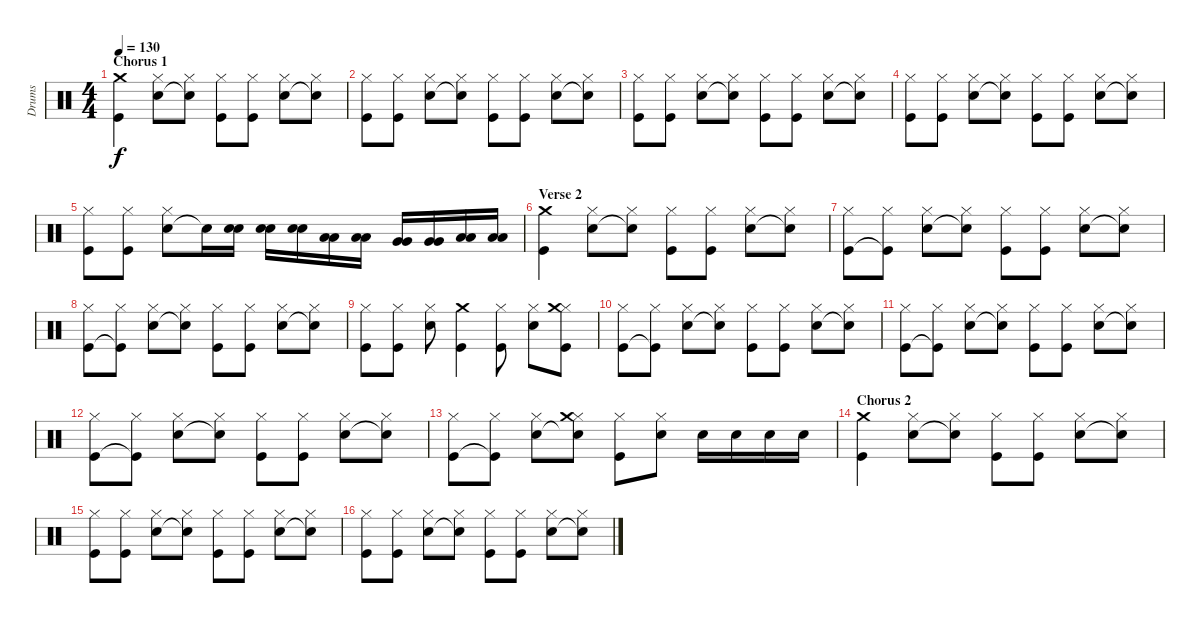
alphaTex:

\track ("Drums" "Drums") {instrument percussion}
\staff {score}
\articulation defaults
\ts (4 4)
\section ("" "Chorus 1")
\tempo 130
\clef neutral
\ks c
("Kick (hit)" "Crash medium (hit)").4{dy f} ("Snare (hit) 2" "Hi-Hat (closed)").8 ("Snare (hit) 2"{t} "Hi-Hat (closed)").8 ("Kick (hit)" "Hi-Hat (closed)").8 ("Kick (hit)" "Hi-Hat (closed)").8 ("Snare (hit) 2" "Hi-Hat (closed)").8 ("Snare (hit) 2"{t} "Hi-Hat (closed)").8 |
("Kick (hit)" "Hi-Hat (closed)").8 ("Kick (hit)" "Hi-Hat (closed)").8 ("Snare (hit) 2" "Hi-Hat (closed)").8 ("Snare (hit) 2"{t} "Hi-Hat (closed)").8 ("Kick (hit)" "Hi-Hat (closed)").8 ("Kick (hit)" "Hi-Hat (closed)").8 ("Snare (hit) 2" "Hi-Hat (closed)").8 ("Snare (hit) 2"{t} "Hi-Hat (closed)").8 |
("Kick (hit)" "Hi-Hat (closed)").8 ("Kick (hit)" "Hi-Hat (closed)").8 ("Snare (hit) 2" "Hi-Hat (closed)").8 ("Snare (hit) 2"{t} "Hi-Hat (closed)").8 ("Kick (hit)" "Hi-Hat (closed)").8 ("Kick (hit)" "Hi-Hat (closed)").8 ("Snare (hit) 2" "Hi-Hat (closed)").8 ("Snare (hit) 2"{t} "Hi-Hat (closed)").8 |
("Kick (hit)" "Hi-Hat (closed)").8 ("Kick (hit)" "Hi-Hat (closed)").8 ("Snare (hit) 2" "Hi-Hat (closed)").8 ("Snare (hit) 2"{t} "Hi-Hat (closed)").8 ("Kick (hit)" "Hi-Hat (closed)").8 ("Kick (hit)" "Hi-Hat (closed)").8 ("Snare (hit) 2" "Hi-Hat (closed)").8 ("Snare (hit) 2"{t} "Hi-Hat (closed)").8 |
("Kick (hit)" "Hi-Hat (closed)").8 ("Kick (hit)" "Hi-Hat (closed)").8 ("Snare (hit) 2" "Hi-Hat (closed)").8 "Snare (hit) 2"{t}.16 ("Snare (hit) 2" "Snare (hit) 2").16 ("Snare (hit) 2" "Snare (hit) 2").16 ("Snare (hit) 2" "Snare (hit) 2").16 ("Low Tom (hit)" "Low Tom (hit)").16 ("Low Tom (hit)" "Low Tom (hit)").16 ("Very Low Tom (hit)" "Very Low Tom (hit)").16 ("Very Low Tom (hit)" "Very Low Tom (hit)").16 ("Low Floor Tom (hit)" "Low Floor Tom (hit)").16 ("Low Floor Tom (hit)" "Low Floor Tom (hit)").16 |
\section ("" "Verse 2")
("Kick (hit)" "Crash medium (hit)").4 ("Snare (hit) 2" "Hi-Hat (closed)").8 ("Snare (hit) 2"{t} "Hi-Hat (closed)").8 ("Kick (hit)" "Hi-Hat (closed)").8 ("Kick (hit)" "Hi-Hat (closed)").8 ("Snare (hit) 2" "Hi-Hat (closed)").8 ("Snare (hit) 2"{t} "Hi-Hat (closed)").8 |
("Kick (hit)" "Hi-Hat (closed)").8 ("Kick (hit)"{t} "Hi-Hat (closed)").8 ("Snare (hit) 2" "Hi-Hat (closed)").8 ("Snare (hit) 2"{t} "Hi-Hat (closed)").8 ("Kick (hit)" "Hi-Hat (closed)").8 ("Kick (hit)" "Hi-Hat (closed)").8 ("Snare (hit) 2" "Hi-Hat (closed)").8 ("Snare (hit) 2"{t} "Hi-Hat (closed)").8 |
("Kick (hit)" "Hi-Hat (closed)").8 ("Kick (hit)"{t} "Hi-Hat (closed)").8 ("Snare (hit) 2" "Hi-Hat (closed)").8 ("Snare (hit) 2"{t} "Hi-Hat (closed)").8 ("Kick (hit)" "Hi-Hat (closed)").8 ("Kick (hit)" "Hi-Hat (closed)").8 ("Snare (hit) 2" "Hi-Hat (closed)").8 ("Snare (hit) 2"{t} "Hi-Hat (closed)").8 |
("Kick (hit)" "Hi-Hat (closed)").8 ("Kick (hit)" "Hi-Hat (closed)").8 ("Snare (hit) 2" "Hi-Hat (closed)").8 ("Kick (hit)" "Crash medium (hit)").4 ("Kick (hit)" "Hi-Hat (closed)").8 ("Snare (hit) 2" "Hi-Hat (closed)").8 ("Kick (hit)" "Hi-Hat (closed)" "Crash medium (hit)").8 |
("Kick (hit)" "Hi-Hat (closed)").8 ("Kick (hit)"{t} "Hi-Hat (closed)").8 ("Snare (hit) 2" "Hi-Hat (closed)").8 ("Snare (hit) 2"{t} "Hi-Hat (closed)").8 ("Kick (hit)" "Hi-Hat (closed)").8 ("Kick (hit)" "Hi-Hat (closed)").8 ("Snare (hit) 2" "Hi-Hat (closed)").8 ("Snare (hit) 2"{t} "Hi-Hat (closed)").8 |
("Kick (hit)" "Hi-Hat (closed)").8 ("Kick (hit)"{t} "Hi-Hat (closed)").8 ("Snare (hit) 2" "Hi-Hat (closed)").8 ("Snare (hit) 2"{t} "Hi-Hat (closed)").8 ("Kick (hit)" "Hi-Hat (closed)").8 ("Kick (hit)" "Hi-Hat (closed)").8 ("Snare (hit) 2" "Hi-Hat (closed)").8 ("Snare (hit) 2"{t} "Hi-Hat (closed)").8 |
("Kick (hit)" "Hi-Hat (closed)").8 ("Kick (hit)"{t} "Hi-Hat (closed)").8 ("Snare (hit) 2" "Hi-Hat (closed)").8 ("Snare (hit) 2"{t} "Hi-Hat (closed)").8 ("Kick (hit)" "Hi-Hat (closed)").8 ("Kick (hit)" "Hi-Hat (closed)").8 ("Snare (hit) 2" "Hi-Hat (closed)").8 ("Snare (hit) 2"{t} "Hi-Hat (closed)").8 |
("Kick (hit)" "Hi-Hat (closed)").8 ("Kick (hit)"{t} "Hi-Hat (closed)").8 ("Snare (hit) 2" "Hi-Hat (closed)").8 ("Snare (hit) 2"{t} "Hi-Hat (closed)" "Crash medium (hit)").8 ("Kick (hit)" "Hi-Hat (closed)").8 ("Snare (hit) 2" "Hi-Hat (closed)").8 "Snare (hit) 2".16 "Snare (hit) 2".16 "Snare (hit) 2".16 "Snare (hit) 2".16 |
\section ("" "Chorus 2")
("Kick (hit)" "Crash medium (hit)").4 ("Snare (hit) 2" "Hi-Hat (closed)").8 ("Snare (hit) 2"{t} "Hi-Hat (closed)").8 ("Kick (hit)" "Hi-Hat (closed)").8 ("Kick (hit)" "Hi-Hat (closed)").8 ("Snare (hit) 2" "Hi-Hat (closed)").8 ("Snare (hit) 2"{t} "Hi-Hat (closed)").8 |
("Kick (hit)" "Hi-Hat (closed)").8 ("Kick (hit)" "Hi-Hat (closed)").8 ("Snare (hit) 2" "Hi-Hat (closed)").8 ("Snare (hit) 2"{t} "Hi-Hat (closed)").8 ("Kick (hit)" "Hi-Hat (closed)").8 ("Kick (hit)" "Hi-Hat (closed)").8 ("Snare (hit) 2" "Hi-Hat (closed)").8 ("Snare (hit) 2"{t} "Hi-Hat (closed)").8 |
("Kick (hit)" "Hi-Hat (closed)").8 ("Kick (hit)" "Hi-Hat (closed)").8 ("Snare (hit) 2" "Hi-Hat (closed)").8 ("Snare (hit) 2"{t} "Hi-Hat (closed)").8 ("Kick (hit)" "Hi-Hat (closed)").8 ("Kick (hit)" "Hi-Hat (closed)").8 ("Snare (hit) 2" "Hi-Hat (closed)").8 ("Snare (hit) 2"{t} "Hi-Hat (closed)").8
